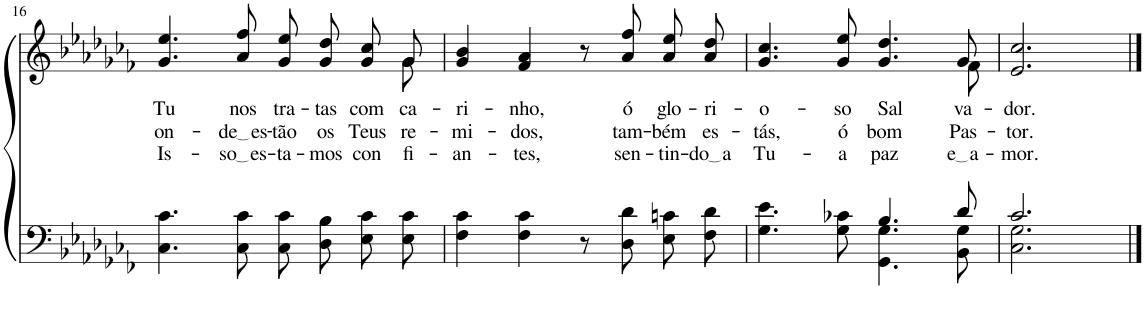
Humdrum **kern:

**kern	**kern	**text	**text	**text
*part2	*part1	*part1	*part1	*part1
*staff2	*staff1	*staff1	*staff1	*staff1
*I"Parte III e IV	*I"Parte I e II	*	*	*
!!LO:PB:g=z
*clefF4	*clefG2	*	*	*
*Trd2c3	*Trd2c3	*	*	*
*k[b-e-a-d-g-c-f-]	*k[b-e-a-d-g-c-f-]	*	*	*
*M4/4	*M4/4	*	*	*
=16	=16	=16	=16	=16
!	!	!LO:LY:b	!LO:LY:b	!LO:LY:b
*	*^	*	*	*
4.C-\ 4.c-\	4.g-/ 4.ee-/	2..ryy	Tu	on-	Is-
!	!	!	!LO:LY:b	!LO:LY:b	!LO:LY:b
8C-\ 8c-\	8a-/ 8ff-/	.	nos	de es	so es
!	!	!	!LO:LY:b	!LO:LY:b	!LO:LY:b
8C-\ 8c-\L	8g-\ 8ee-\L	.	tra-	-tão	-ta-
!	!	!	!LO:LY:b	!LO:LY:b	!LO:LY:b
8D-\ 8B-\J	8g-\ 8dd-\J	.	-tas	os	-mos
!	!	!	!LO:LY:b	!LO:LY:b	!LO:LY:b
8E-\ 8c-\L	8g-/ 8cc-/L	.	com	Teus	con-
!	!	!	!LO:LY:b	!LO:LY:b	!LO:LY:b
8E-\ 8c-\J	8g-/J	8g-\	ca-	re-	-fi-
=17	=17	=17	=17	=17	=17
!	!	!	!LO:LY:b	!LO:LY:b	!LO:LY:b
*	*v	*v	*	*	*
4F-\ 4c-\	4g-/ 4b-/	-ri-	-mi-	-an-
!	!	!LO:LY:b	!LO:LY:b	!LO:LY:b
4F-\ 4c-\	4f-/ 4a-/	-nho,	-dos,	-tes,
8r	8r	.	.	.
!	!	!LO:LY:b	!LO:LY:b	!LO:LY:b
8D-\ 8d-\	8a-/ 8ff-/	ó	tam-	sen-
!	!	!LO:LY:b	!LO:LY:b	!LO:LY:b
8E-\ 8cn\L	8a-\ 8ee-\L	glo-	-bém	-tin-
!	!	!LO:LY:b	!LO:LY:b	!LO:LY:b
8F-\ 8d-\J	8a-\ 8dd-\J	-ri-	es-	do a
=18	=18	=18	=18	=18
*^	*	*	*	*
!	!	!	!LO:LY:b	!LO:LY:b	!LO:LY:b
*	*	*^	*	*	*
2ryy	4.G-\ 4.e-\	4.g-/ 4.cc-/	2..ryy	-o-	-tás,	Tu-
!	!	!	!	!LO:LY:b	!LO:LY:b	!LO:LY:b
.	8G-\ 8c-X\	8g-/ 8ee-/	.	-so	ó	-a
!	!	!	!	!LO:LY:b	!LO:LY:b	!LO:LY:b
4.B-/	4.GG-\ 4.G-\	4.g-/ 4.dd-/	.	Sal-	bom	paz
!	!	!	!	!	!	!LO:LY:b
!	!	!	!	!LO:LY:b	!LO:LY:b	!
8d-/	8BB-\ 8G-\	8g-/	8f-\	-va-	Pas-	e a
=19	=19	=19	=19	=19	=19	=19
!	!	!	!	!LO:LY:b	!LO:LY:b	!LO:LY:b
*	*	*v	*v	*	*	*
2.c-/	2.C-\ 2.G-\	2.e-/ 2.cc-/	-dor.	-tor.	-mor.
*v	*v	*	*	*	*
==	==	==	==	==
*-	*-	*-	*-	*-
